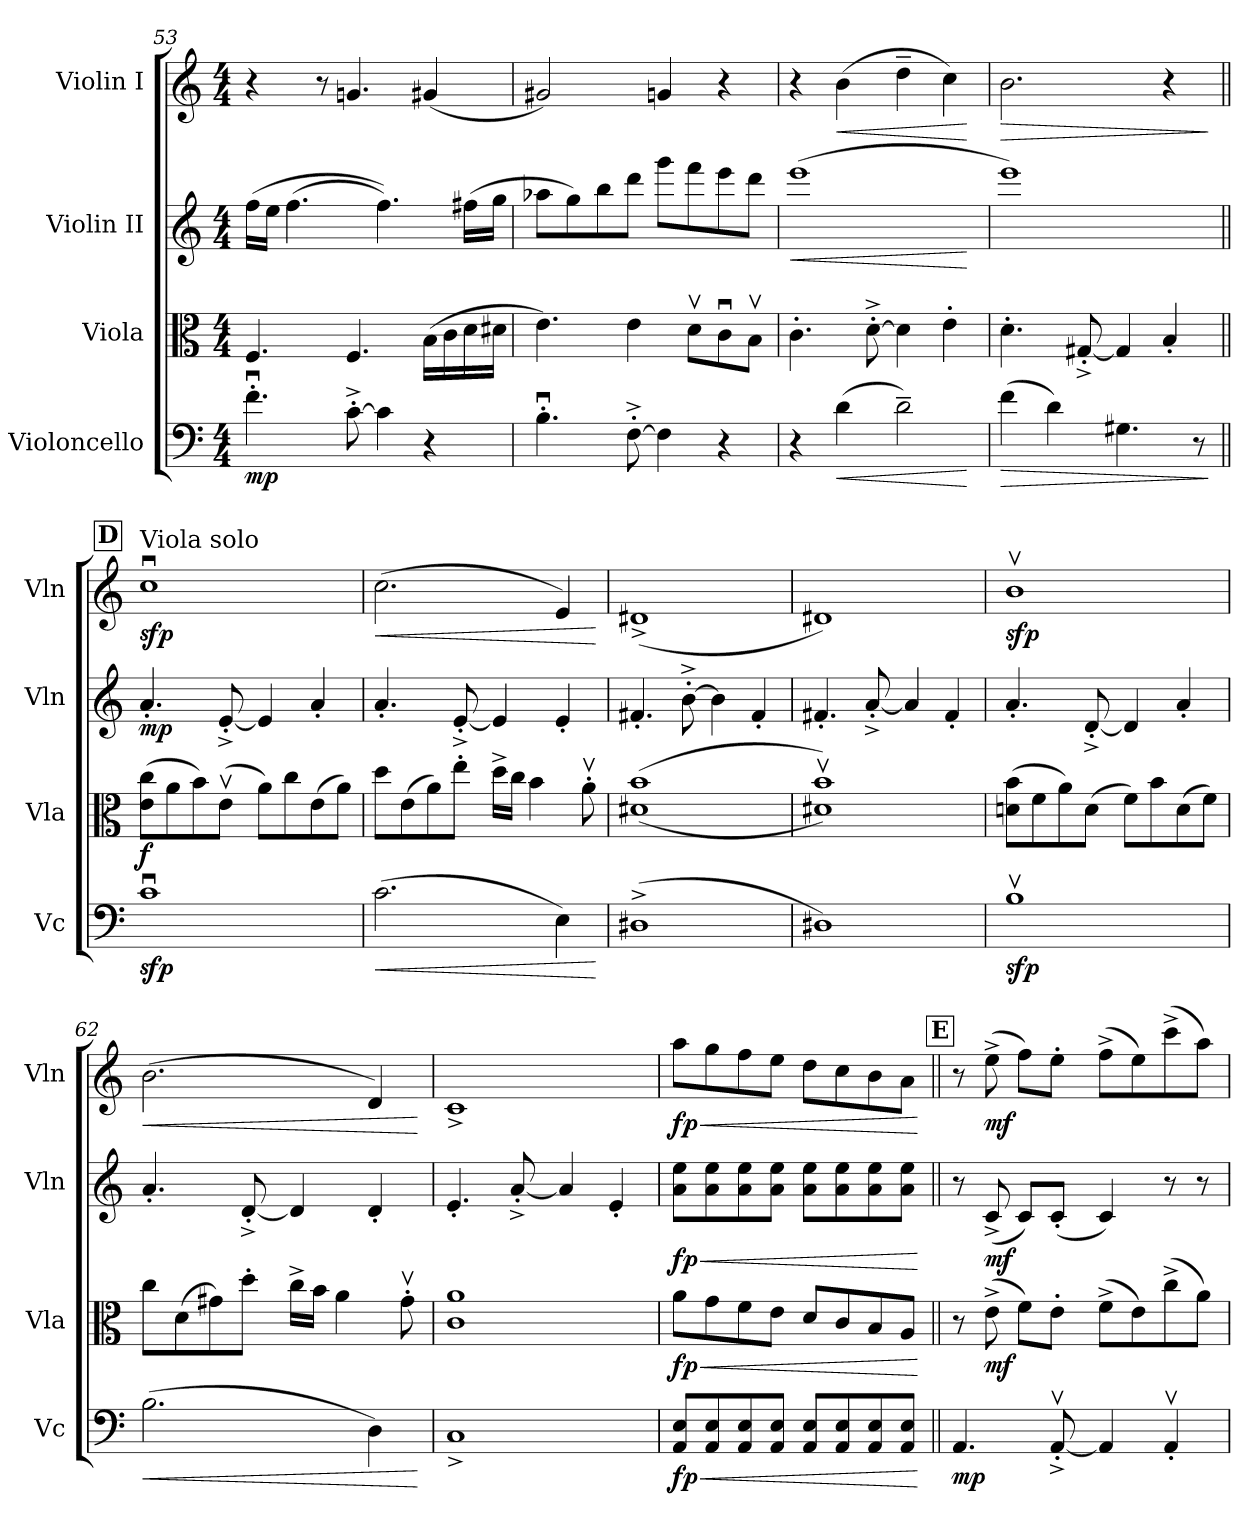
**kern	**dynam	**kern	**dynam	**kern	**dynam	**kern	**dynam
*part4	*part4	*part3	*part3	*part2	*part2	*part1	*part1
*staff4	*staff4	*staff3	*staff3	*staff2	*staff2	*staff1	*staff1
*I"Violoncello	*	*I"Viola	*	*I"Violin II	*	*I"Violin I	*
*I'Vc	*	*I'Vla	*	*I'Vln	*	*I'Vln	*
!!LO:LB:g=z
*clefF4	*	*clefC3	*	*clefG2	*	*clefG2	*
*k[]	*	*k[]	*	*k[]	*	*k[]	*
*M4/4	*	*M4/4	*	*M4/4	*	*M4/4	*
=53	=53	=53	=53	=53	=53	=53	=53
!	!LO:DY:b	!	!	!	!	!	!
4.fu'\	mp	4.F/	.	(16ff\LL	.	4r	.
.	.	.	.	16ee\JJ	.	.	.
.	.	.	.	(4.ff\	.	.	.
.	.	.	.	.	.	8r	.
[8c^'\	.	4.F/	.	.	.	4.gn/	.
4c\]	.	.	.	4.ff\))	.	.	.
4r	.	(16B\LL	.	.	.	(4g#X/	.
.	.	16c\	.	.	.	.	.
.	.	16d\	.	(16ff#X\LL	.	.	.
.	.	16d#X\JJ	.	16gg\JJ	.	.	.
=54	=54	=54	=54	=54	=54	=54	=54
4.Bu'\	.	4.e\)	.	8aa-X\L	.	2g#X/)	.
.	.	.	.	8gg\)	.	.	.
.	.	.	.	8bb\	.	.	.
[8F^'\	.	4e\	.	8ddd\J	.	.	.
4F\]	.	.	.	8ggg\L	.	4gn/	.
.	.	8dv\L	.	8fff\	.	.	.
4r	.	8cu\	.	8eee\	.	4r	.
.	.	8Bv\J	.	8ddd\J	.	.	.
=55	=55	=55	=55	=55	=55	=55	=55
!	!	!	!	!	!LO:HP:b	!	!
4r	.	4.c'\	.	(1eee	<	4r	.
!	!LO:HP:b	!	!	!	!	!	!LO:HP:b
(4d\	<	.	.	.	.	(4b\	<
.	.	[8d^'\	.	.	.	.	.
2d~\)	.	4d\]	.	.	.	4dd~\	.
.	.	4e'\	.	.	.	4cc\)	.
.	[	.	.	.	[	.	[
=56	=56	=56	=56	=56	=56	=56	=56
!	!LO:HP:b	!	!	!	!	!	!LO:HP:b
(4f\	>	4.d'\	.	1eee)	.	2.b\	>
4d\)	.	.	.	.	.	.	.
.	.	[8G#X^'/	.	.	.	.	.
4.G#X\	.	4G#/]	.	.	.	.	.
.	.	4B'/	.	.	.	4r	.
8r	.	.	.	.	.	.	.
.	]	.	.	.	.	.	]
!!LO:REH:place=s1:a:B:fs=14:t=D
=57||	=57||	=57||	=57||	=57||	=57||	=57||	=57||
!	!	!	!	!	!	!LO:TX:a:t=Viola solo	!
!	!LO:DY:b	!	!LO:DY:b	!	!LO:DY:b	!	!LO:DY:b
1cu	sfp	(8e\ 8cc\L	f	4.a'/	mp	1ccu	sfp
.	.	8a\	.	.	.	.	.
.	.	8b\)	.	.	.	.	.
.	.	(8ev\J	.	[8e^'/	.	.	.
.	.	8a\L)	.	4e/]	.	.	.
.	.	8cc\	.	.	.	.	.
.	.	(8e\	.	4a'/	.	.	.
.	.	8a\J)	.	.	.	.	.
!!LO:PB:g=z
=58	=58	=58	=58	=58	=58	=58	=58
!	!LO:HP:b	!	!	!	!	!	!LO:HP:b
(2.c\	<	8dd\L	.	4.a'/	.	(2.cc\	<
.	.	(8e\	.	.	.	.	.
.	.	8a\)	.	.	.	.	.
.	.	8ee'\J	.	[8e^'/	.	.	.
.	.	16dd^\LL	.	4e/]	.	.	.
.	.	16cc\JJ	.	.	.	.	.
.	.	4b\	.	.	.	.	.
4E\)	.	.	.	4e'/	.	4e/)	.
.	.	8av'\	.	.	.	.	.
.	[	.	.	.	.	.	[
=59	=59	=59	=59	=59	=59	=59	=59
(1D#X^	.	((1d#X 1b	.	4.f#X'/	.	(1d#X^	.
.	.	.	.	[8b^'\	.	.	.
.	.	.	.	4b\]	.	.	.
.	.	.	.	4f#'/	.	.	.
=60	=60	=60	=60	=60	=60	=60	=60
1D#X)	.	1d#Xv 1bv))	.	4.f#X'/	.	1d#X)	.
.	.	.	.	[8a^'/	.	.	.
.	.	.	.	4a/]	.	.	.
.	.	.	.	4f#'/	.	.	.
=61	=61	=61	=61	=61	=61	=61	=61
!	!LO:DY:b	!	!	!	!	!	!LO:DY:b
1Bv	sfp	(8dn\ 8b\L	.	4.a'/	.	1bv	sfp
.	.	8f\	.	.	.	.	.
.	.	8a\)	.	.	.	.	.
.	.	(8d\J	.	[8d^'/	.	.	.
.	.	8f\L)	.	4d/]	.	.	.
.	.	8b\	.	.	.	.	.
.	.	(8d\	.	4a'/	.	.	.
.	.	8f\J)	.	.	.	.	.
=62	=62	=62	=62	=62	=62	=62	=62
!	!LO:HP:b	!	!	!	!	!	!LO:HP:b
(2.B\	<	8cc\L	.	4.a'/	.	(2.b\	<
.	.	(8d\	.	.	.	.	.
.	.	8g#X\)	.	.	.	.	.
.	.	8dd'\J	.	[8d^'/	.	.	.
.	.	16cc^\LL	.	4d/]	.	.	.
.	.	16b\JJ	.	.	.	.	.
.	.	4a\	.	.	.	.	.
4D\)	.	.	.	4d'/	.	4d/)	.
.	.	8g#v'\	.	.	.	.	.
.	[	.	.	.	.	.	[
=63	=63	=63	=63	=63	=63	=63	=63
1C^	.	1c 1a	.	4.e'/	.	1c^	.
.	.	.	.	[8a^'/	.	.	.
.	.	.	.	4a/]	.	.	.
.	.	.	.	4e'/	.	.	.
!!LO:LB:g=z
=64	=64	=64	=64	=64	=64	=64	=64
!	!LO:HP:b	!	!LO:HP:b	!	!LO:HP:b	!	!LO:HP:b
!	!LO:DY:n=1:b	!	!LO:DY:n=1:b	!	!LO:DY:n=1:b	!	!LO:DY:n=1:b
8AA/ 8E/L	< fp	8a\L	< fp	8a\ 8ee\L	< fp	8aa\L	< fp
8AA/ 8E/	.	8g\	.	8a\ 8ee\	.	8gg\	.
8AA/ 8E/	.	8f\	.	8a\ 8ee\	.	8ff\	.
8AA/ 8E/J	.	8e\J	.	8a\ 8ee\J	.	8ee\J	.
8AA/ 8E/L	.	8d/L	.	8a\ 8ee\L	.	8dd\L	.
8AA/ 8E/	.	8c/	.	8a\ 8ee\	.	8cc\	.
8AA/ 8E/	.	8B/	.	8a\ 8ee\	.	8b\	.
8AA/ 8E/J	.	8A/J	.	8a\ 8ee\J	.	8a\J	.
.	[	.	[	.	[	.	[
!!LO:REH:place=s1:a:B:fs=14:t=E
=65||	=65||	=65||	=65||	=65||	=65||	=65||	=65||
!	!LO:DY:b	!	!	!	!	!	!
4.AA/	mp	8r	.	8r	.	8r	.
!	!	!	!LO:DY:b	!	!LO:DY:b	!	!LO:DY:b
.	.	(8e^\	mf	(8c^/	mf	(8ee^\	mf
.	.	8f\L)	.	8c/L)	.	8ff\L)	.
[8AAv^'/	.	8e'\J	.	(8c'/J	.	8ee'\J	.
4AA/]	.	(8f^\L	.	4c/)	.	(8ff^\L	.
.	.	8e\)	.	.	.	8ee\)	.
4AAv'/	.	(8cc^\	.	8r	.	(8ccc^\	.
.	.	8a\J)	.	8r	.	8aa\J)	.
=	=	=	=	=	=	=	=
*-	*-	*-	*-	*-	*-	*-	*-
